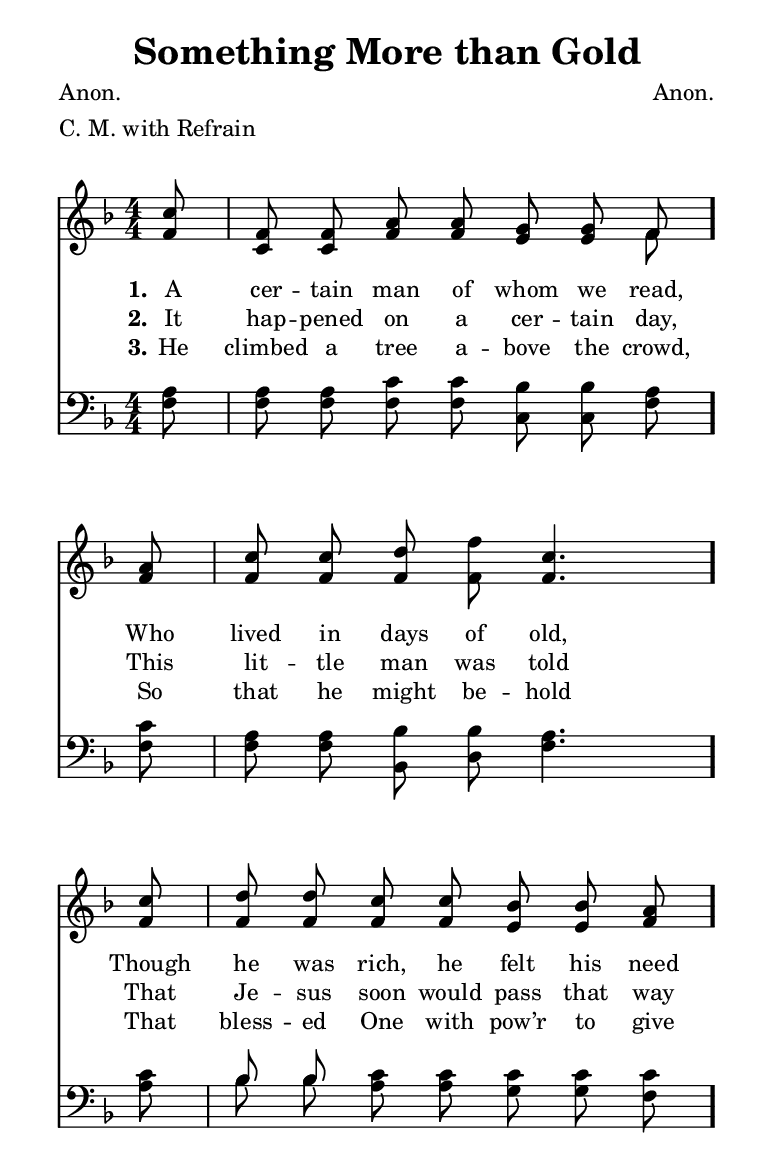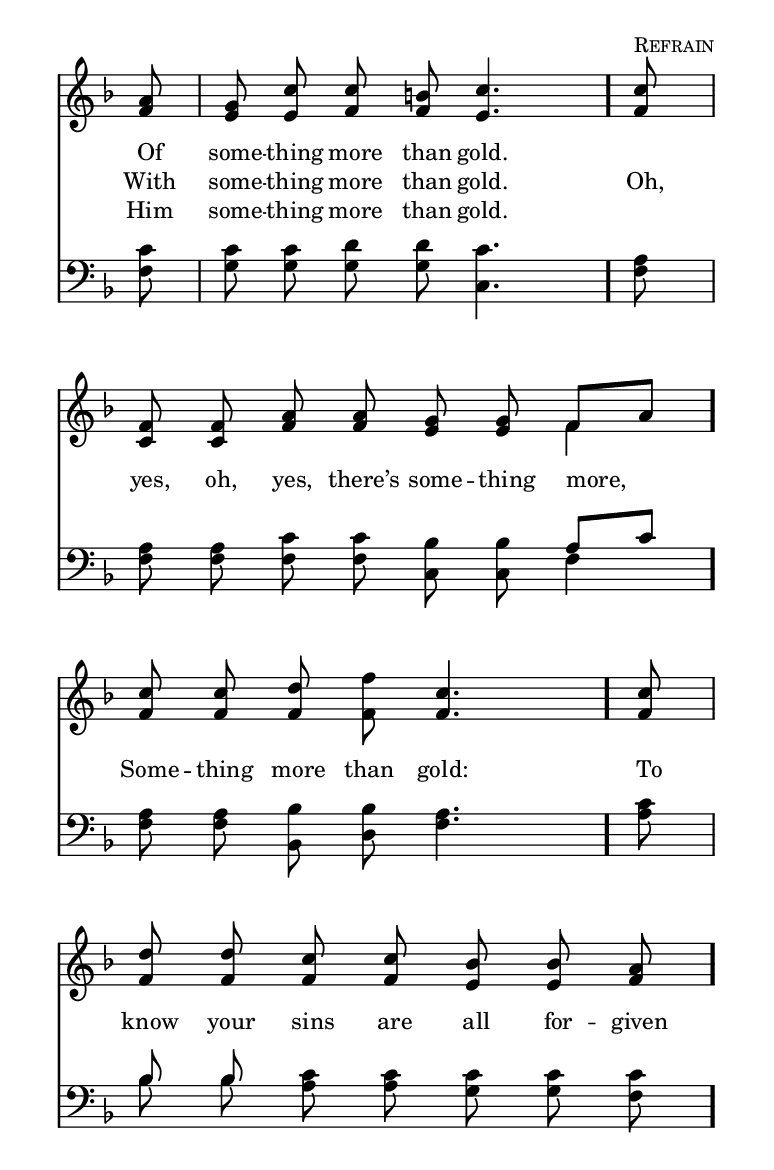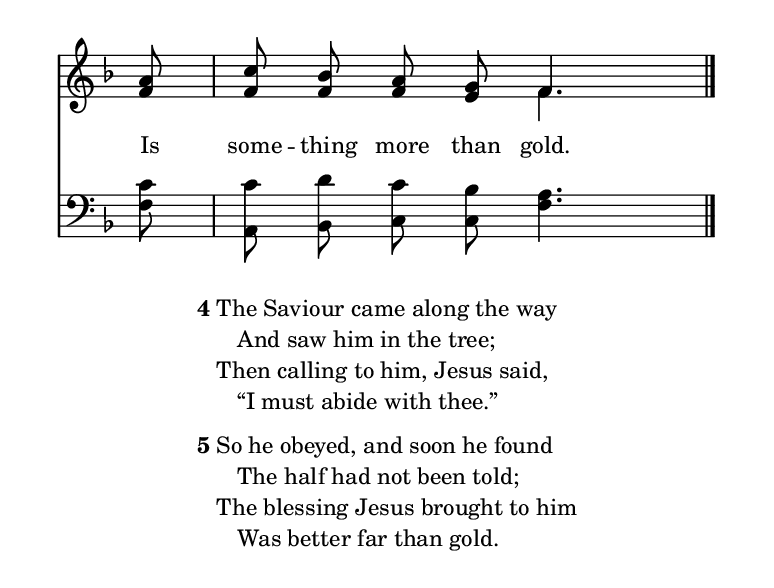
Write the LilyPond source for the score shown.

\include "common/global.ily"
\paper {
  \include "common/paper.ily"
}

\header{
  %children
  hymnnumber = "357"
  title = "Something More than Gold"
  tunename = ""
  meter = "C. M. with Refrain" % original has "With"
  poet = "Anon."
  composer = "Anon."
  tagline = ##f
}

global = {
  \include "common/overrides.ily"
  \override Staff.TimeSignature.style = #'numbered
  \time 4/4
  \override Score.MetronomeMark.transparent = ##t % hide all fermata changes too
  \tempo 8=130
  \key f \major
  \partial 8
  \autoBeamOff
}

notesSoprano = {
\global
\relative c'' {

  c8 | f, f a a g g f
  a8 | c c d f c4. \break % \break verified in letter as well as eogsized
  c8 | d d c c bes bes a8 % original has tie, but only one verse is sung that way
  a8 | g8 c c b c4. \eogbreak

  c8^\markup { \small \caps "Refrain" } | f, f a a g g f[ a8] |
  c c d f c4.
  c8 | d d c c bes bes a8
  a8 | c bes a g f4.

  \bar "|."

}
}

notesAlto = {
\global
\relative e' {

  f8 | c c f f e e f
  f8 | f f f f f4.
  f8 | f f f f e e f8
  f8 | e8 e f f e4.

  f8 | c c f f e e f4
  f8 f f f f4.
  f8 | f f f f e e f8
  f8 f f f e f4.

}
}

notesTenor = {
\global
\relative a {

  a8 | a a c c bes bes a
  c8 | a a bes bes a4.
  c8 | bes bes c c c c c8
  c8 | c8 c d d c4.

  a8 | a a c c bes bes a[ c]
  a8 a bes bes a4.
  c8 | bes bes c c c c c8
  c8 | c8 d c bes a4.

}
}

notesBass = {
\global
\relative f {

  f8 | f f f f c c f
  f8 | f f bes, d f4.
  a8 | bes bes a a g g f
  f8 | g8 g g g c,4.


  f8 | f f f f c c f4
  f8 f bes, d f4.
  a8 | bes bes a a g g f
  f8 | a, bes c c f4.

}
}

Refrain = \lyricmode {

Oh, yes, oh, yes, there’s some -- thing more, \bar "."
Some -- thing more than gold: \bar "."
To know your sins are all for -- given \bar "."
Is some -- thing more than gold. \bar "."

}

wordsA = \lyricmode {
\set stanza = "1."

A cer -- tain man of whom we read, \bar "."
Who lived in days of old, \bar "."
Though he was rich, he felt his need \bar "."
Of some -- thing more than gold. \bar "."

}

wordsB = \lyricmode {
\set stanza = "2."

It hap -- pened on a cer -- tain day,
This lit -- tle man was told
That Je -- sus soon would pass that way
With some -- thing more than gold.

\Refrain

}

wordsC = \lyricmode {
\set stanza = "3."

He climbed a tree a -- bove the crowd,
So that he might be -- hold
That bless -- ed One with pow’r to give
Him some -- thing more than gold.

}

wordsD = \markuplist {

\line { The Saviour came along the way }
\line { { \hspace #2 } And saw him in the tree; }
\line { Then calling to him, Jesus said, }
\line { { \hspace #2 } “I must abide with thee.” }

}

wordsE = \markuplist {

\line { So he obeyed, and soon he found }
\line { { \hspace #2 } The half had not been told; }
\line { The blessing Jesus brought to him }
\line { { \hspace #2 } Was better far than gold. }

}

\score {
  \context ChoirStaff <<
    \context Staff = upper <<
      \set Staff.autoBeaming = ##f
      \set ChoirStaff.systemStartDelimiter = #'SystemStartBar
      \set ChoirStaff.printPartCombineTexts = ##f
      \partcombine #'(2 . 11) \notesSoprano \notesAlto
      \context NullVoice = sopranos { \voiceOne << \notesSoprano >> }
      \context Lyrics = one   \lyricsto sopranos \wordsA
      \context Lyrics = two   \lyricsto sopranos \wordsB
      \context Lyrics = three \lyricsto sopranos \wordsC
    >>
    \context Staff = men <<
      \set Staff.autoBeaming = ##f
      \clef bass
      \set ChoirStaff.printPartCombineTexts = ##f
      \partcombine #'(2 . 11) \notesTenor \notesBass
    >>
  >>
  \layout {
    \include "common/layout.ily"
  }
  #(cond ((ly:get-option 'eog-midi-permitted) #{ \midi{
    \include "common/midi.ily"
  } #}))
}

\markup { \fill-line { \vcenter \column {
  \vspace #1
  \line{ \bold 4 \column { \wordsD } } \combine \null \vspace #0.4
  \line{ \bold 5 \column { \wordsE } }
  \vspace #1
} } }

\version "2.19.49"  % necessary for upgrading to future LilyPond versions.

% vi:set et ts=2 sw=2 ai nocindent syntax=lilypond:
